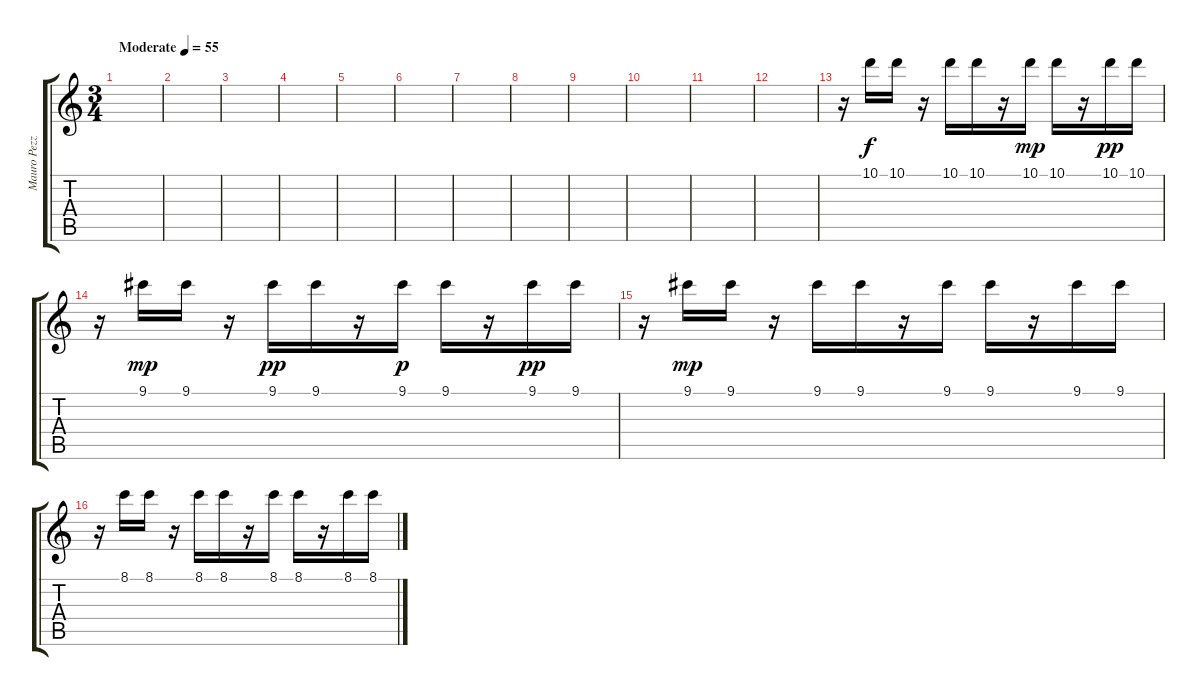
\track ("Mauro Pezzente" "Mauro Pezz") {instrument acousticguitarsteel}
\staff {score tabs}
\tuning (E4 B3 G3 D3 A2 E2) {hide}
\ts (3 4)
\tempo (55 "Moderate")
\clef g2
\ks c
|
|
|
|
|
|
|
|
|
|
|
|
r.16 10.1.16 10.1.16 r.16 10.1.16 10.1.16 r.16 10.1.16{dy mp} 10.1.16 r.16 10.1.16{dy pp} 10.1.16 |
r.16 9.1.16{dy mp} 9.1.16 r.16 9.1.16{dy pp} 9.1.16 r.16 9.1.16{dy p} 9.1.16 r.16 9.1.16{dy pp} 9.1.16 |
r.16 9.1.16{dy mp} 9.1.16 r.16 9.1.16 9.1.16 r.16 9.1.16 9.1.16 r.16 9.1.16 9.1.16 |
r.16 8.1.16 8.1.16 r.16 8.1.16 8.1.16 r.16 8.1.16 8.1.16 r.16 8.1.16 8.1.16
